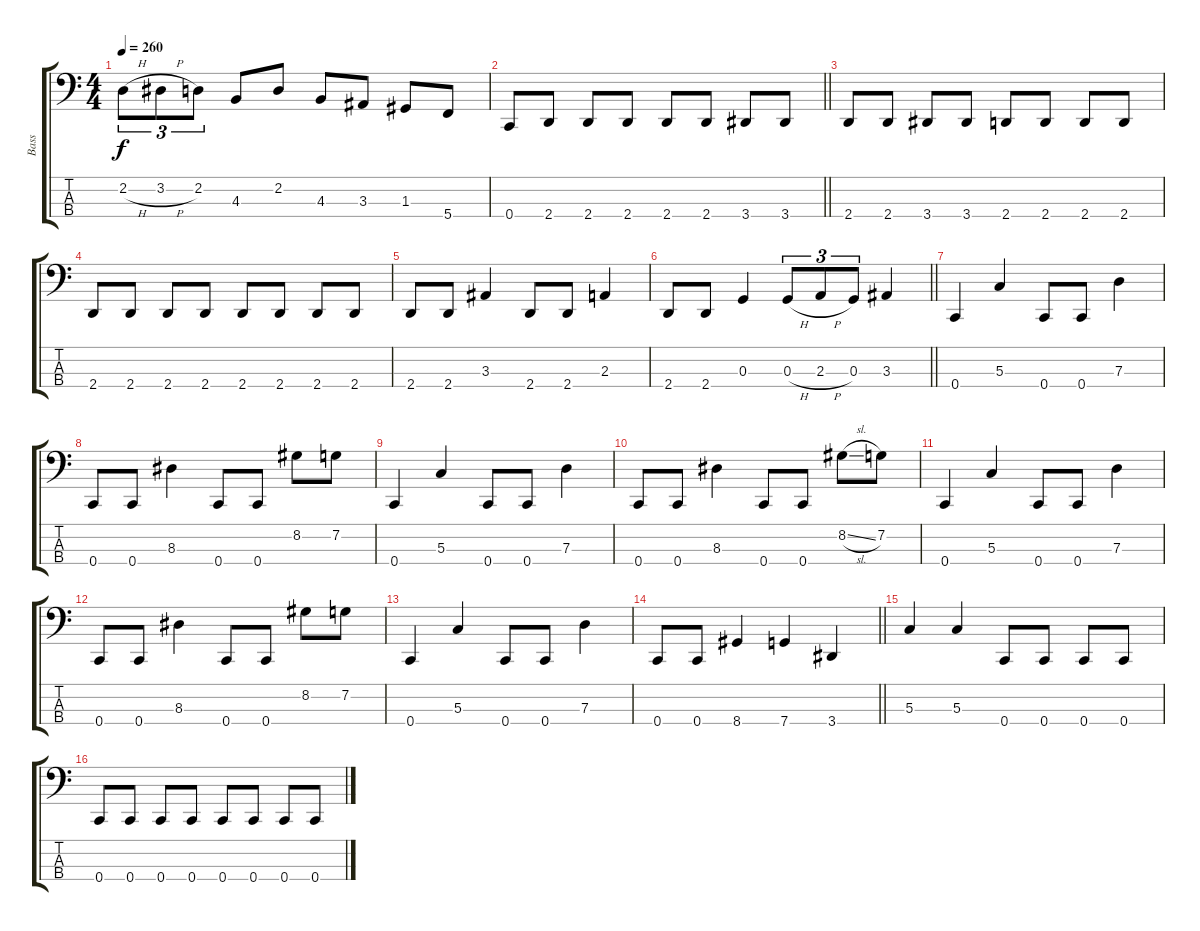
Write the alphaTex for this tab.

\track ("Bass" "Bass") {instrument electricbassfinger}
\staff {score tabs}
\tuning (F2 C2 G1 C1) {hide}
\ts (4 4)
\tempo 260
\clef f4
\ks c
2.2{h}.8{tu (3 2) dy f} 3.2{h}.8{tu (3 2)} 2.2.8{tu (3 2)} 4.3.8 2.2.8 4.3.8 3.3.8 1.3.8 5.4.8 |
\barLineRight lightlight
0.4.8 2.4.8 2.4.8 2.4.8 2.4.8 2.4.8 3.4.8 3.4.8 |
2.4.8 2.4.8 3.4.8 3.4.8 2.4.8 2.4.8 2.4.8 2.4.8 |
2.4.8 2.4.8 2.4.8 2.4.8 2.4.8 2.4.8 2.4.8 2.4.8 |
2.4.8 2.4.8 3.3.4 2.4.8 2.4.8 2.3.4 |
\barLineRight lightlight
2.4.8 2.4.8 0.3.4 0.3{h}.8{tu (3 2)} 2.3{h}.8{tu (3 2)} 0.3.8{tu (3 2)} 3.3.4 |
0.4.4 5.3.4 0.4.8 0.4.8 7.3.4 |
0.4.8 0.4.8 8.3.4 0.4.8 0.4.8 8.2.8 7.2.8 |
0.4.4 5.3.4 0.4.8 0.4.8 7.3.4 |
0.4.8 0.4.8 8.3.4 0.4.8 0.4.8 8.2{sl}.8 7.2.8 |
0.4.4 5.3.4 0.4.8 0.4.8 7.3.4 |
0.4.8 0.4.8 8.3.4 0.4.8 0.4.8 8.2.8 7.2.8 |
0.4.4 5.3.4 0.4.8 0.4.8 7.3.4 |
\barLineRight lightlight
0.4.8 0.4.8 8.4.4 7.4.4 3.4.4 |
5.3.4 5.3.4 0.4.8 0.4.8 0.4.8 0.4.8 |
0.4.8 0.4.8 0.4.8 0.4.8 0.4.8 0.4.8 0.4.8 0.4.8
